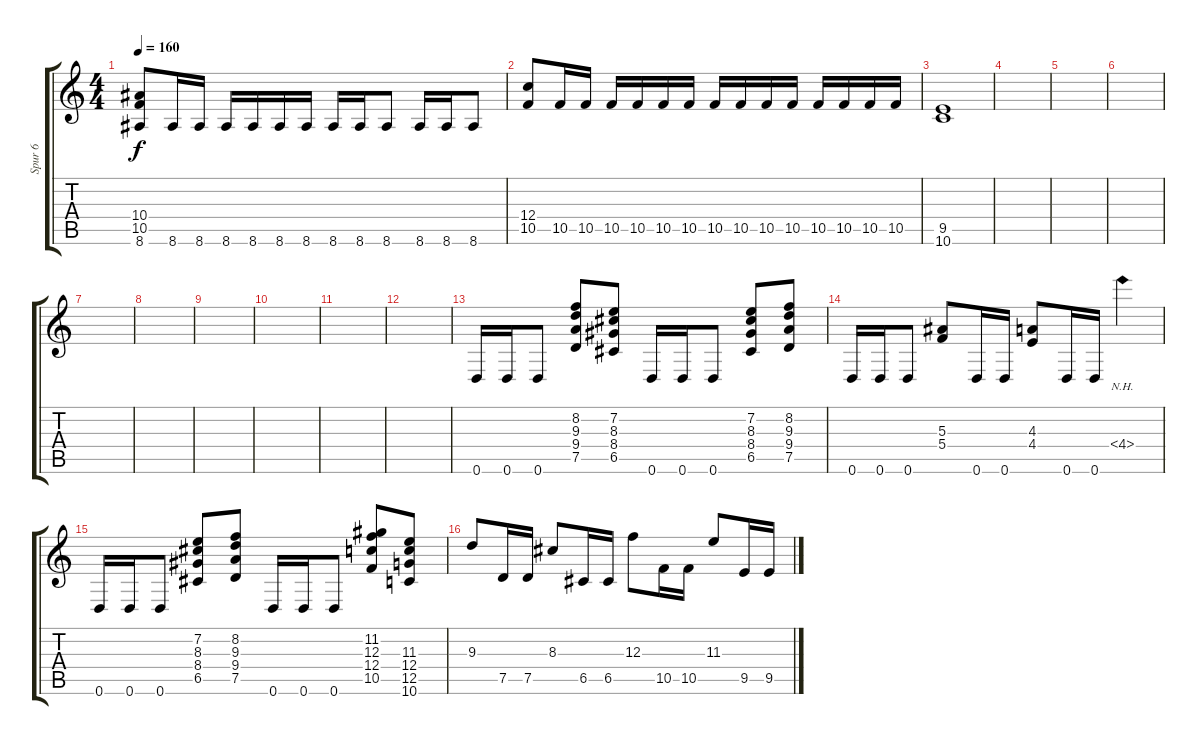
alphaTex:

\track ("Spur 6" "Spur 6") {instrument distortionguitar}
\staff {score tabs}
\tuning (D4 A3 F3 C3 G2 D2) {hide}
\ts (4 4)
\tempo 160
\clef g2
\ks c
(10.4 10.5 8.6).8{dy f} 8.6.16 8.6.16 8.6.16 8.6.16 8.6.16 8.6.16 8.6.16 8.6.16 8.6.8 8.6.16 8.6.16 8.6.8 |
(12.4 10.5).8 10.5.16 10.5.16 10.5.16 10.5.16 10.5.16 10.5.16 10.5.16 10.5.16 10.5.16 10.5.16 10.5.16 10.5.16 10.5.16 10.5.16 |
(9.5 10.6).1 |
|
|
|
|
|
|
|
|
|
0.6.16 0.6.16 0.6.8 (8.2 9.3 9.4 7.5).8 (7.2 8.3 8.4 6.5).8 0.6.16 0.6.16 0.6.8 (7.2 8.3 8.4 6.5).8 (8.2 9.3 9.4 7.5).8 |
0.6.16 0.6.16 0.6.8 (5.3 5.4).8 0.6.16 0.6.16 (4.3 4.4).8 0.6.16 0.6.16 4.4{nh}.4 |
0.6.16 0.6.16 0.6.8 (7.2 8.3 8.4 6.5).8 (8.2 9.3 9.4 7.5).8 0.6.16 0.6.16 0.6.8 (11.2 12.3 12.4 10.5).8 (11.3 12.4 12.5 10.6).8 |
9.3.8 7.5.16 7.5.16 8.3.8 6.5.16 6.5.16 12.3.8 10.5.16 10.5.16 11.3.8 9.5.16 9.5.16
